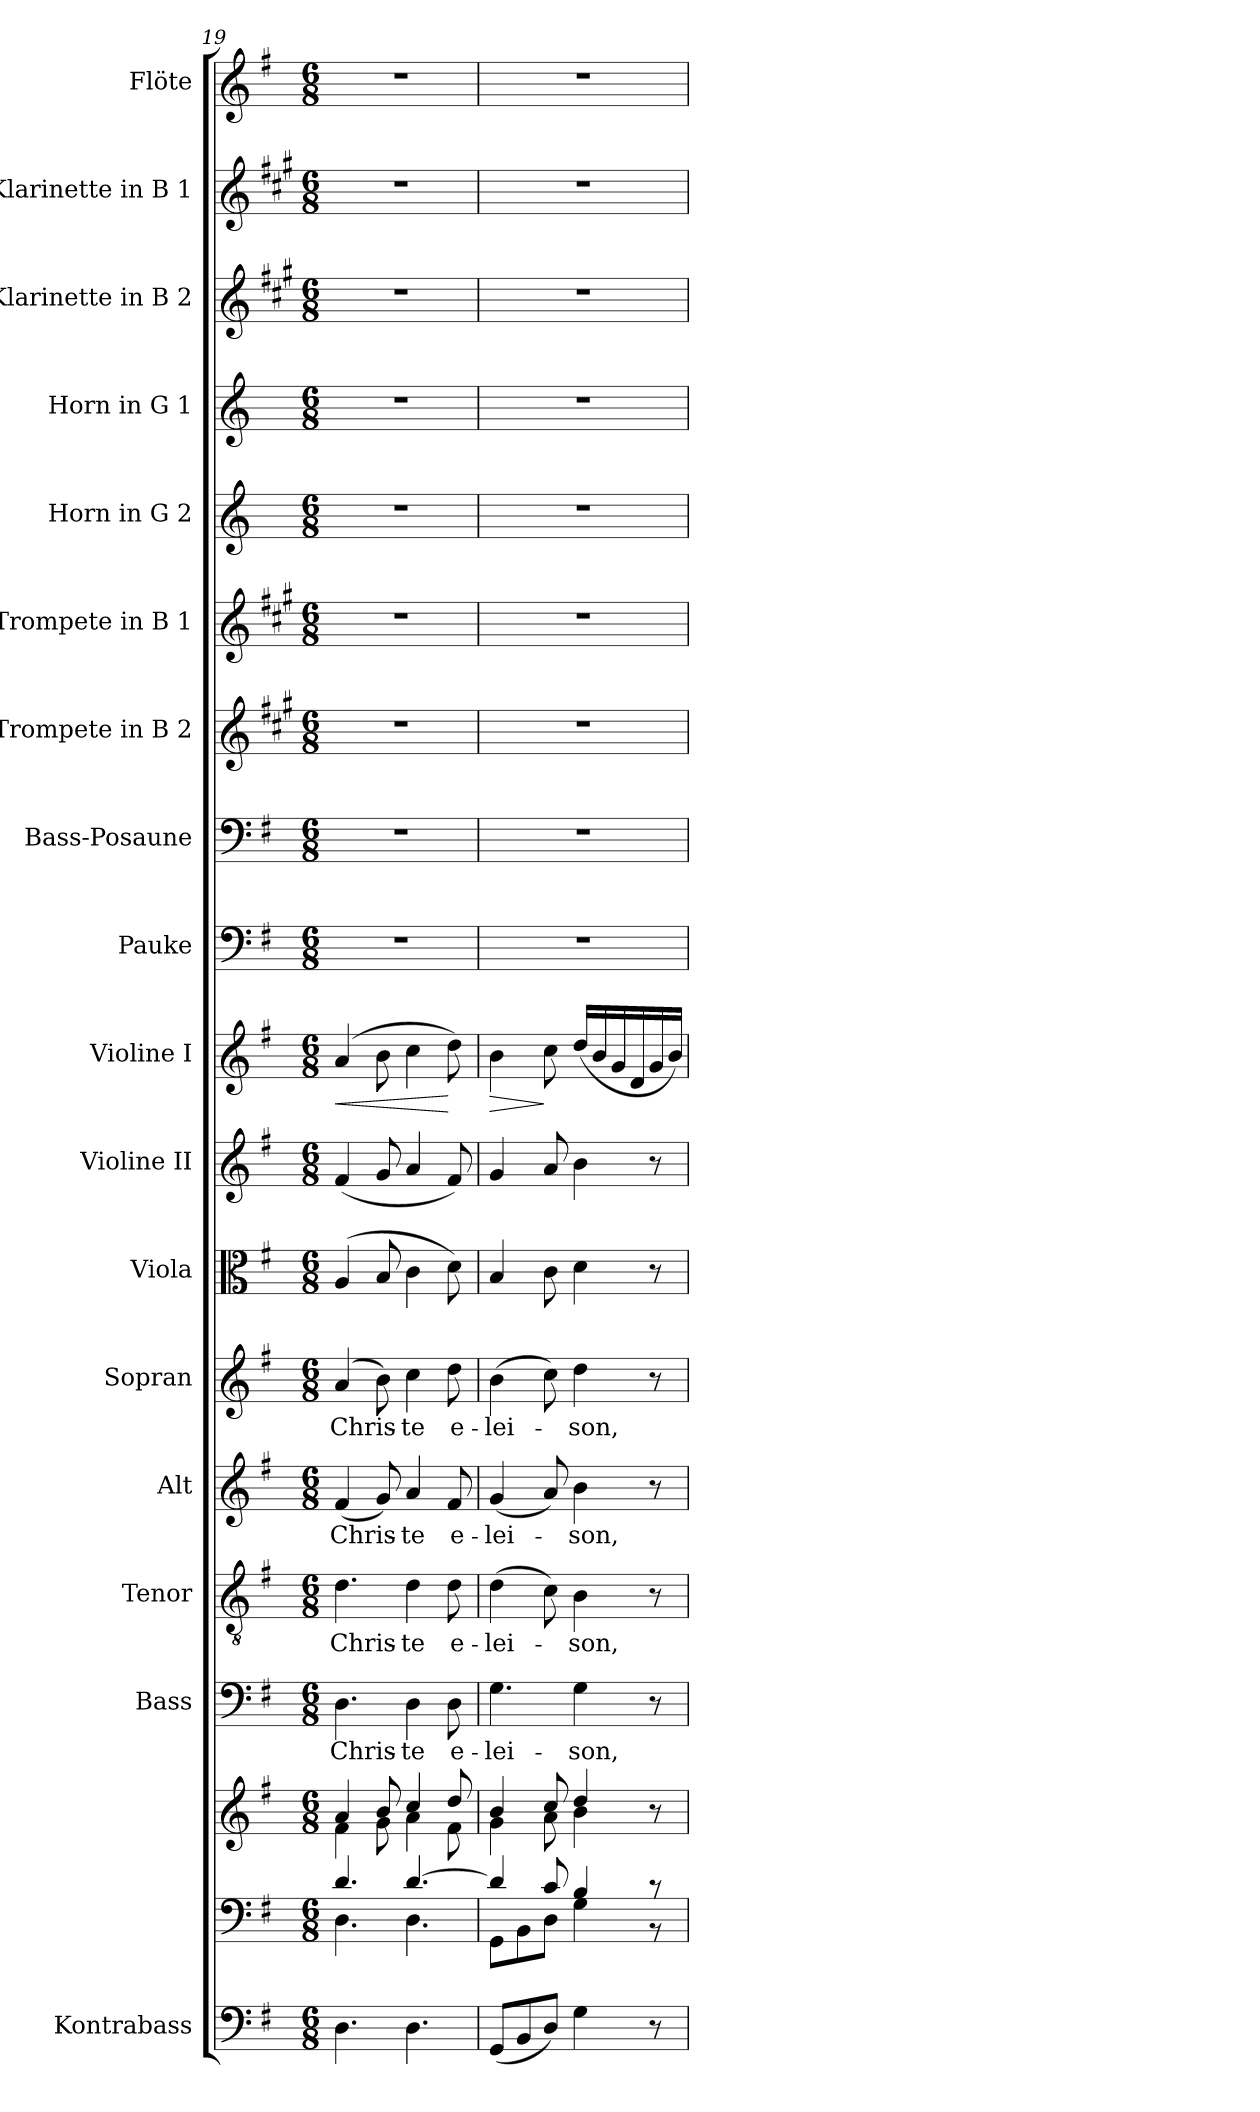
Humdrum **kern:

**kern	**kern	**kern	**kern	**text	**kern	**text	**kern	**text	**kern	**text	**kern	**kern	**kern	**dynam	**kern	**kern	**kern	**kern	**kern	**kern	**kern	**kern	**kern
*part18	*part17	*part17	*part16	*part16	*part15	*part15	*part14	*part14	*part13	*part13	*part12	*part11	*part10	*part10	*part9	*part8	*part7	*part6	*part5	*part4	*part3	*part2	*part1
*staff19	*staff18	*staff17	*staff16	*staff16	*staff15	*staff15	*staff14	*staff14	*staff13	*staff13	*staff12	*staff11	*staff10	*staff10	*staff9	*staff8	*staff7	*staff6	*staff5	*staff4	*staff3	*staff2	*staff1
*I"Kontrabass	*	*	*I"Bass	*	*I"Tenor	*	*I"Alt	*	*I"Sopran	*	*I"Viola	*I"Violine II	*I"Violine I	*	*I"Pauke	*I"Bass-Posaune	*I"Trompete in B 2	*I"Trompete in B 1	*I"Horn in G 2	*I"Horn in G 1	*I"Klarinette in B 2	*I"Klarinette in B 1	*I"Flöte
*I'Kb.	*	*	*I'B	*	*I'T	*	*I'A	*	*I'S	*	*I'Vla.	*I'Vl. II	*I'Vl. I	*	*I'Pk.	*I'B. Pos.	*	*	*I'Hrn. 2	*I'Hrn. 1	*	*	*I'Fl.
*clefF4	*clefF4	*clefG2	*clefF4	*	*clefGv2	*	*clefG2	*	*clefG2	*	*clefC3	*clefG2	*clefG2	*	*clefF4	*clefF4	*clefG2	*clefG2	*clefG2	*clefG2	*clefG2	*clefG2	*clefG2
*ITrd7c12	*	*	*	*	*	*	*	*	*	*	*	*	*	*	*	*	*ITrd1c2	*ITrd1c2	*ITrd3c5	*ITrd3c5	*ITrd1c2	*ITrd1c2	*
*k[f#]	*k[f#]	*k[f#]	*k[f#]	*	*k[f#]	*	*k[f#]	*	*k[f#]	*	*k[f#]	*k[f#]	*k[f#]	*	*k[f#]	*k[f#]	*k[f#]	*k[f#]	*k[f#]	*k[f#]	*k[f#]	*k[f#]	*k[f#]
*G:	*G:	*G:	*G:	*	*G:	*	*G:	*	*G:	*	*G:	*G:	*G:	*	*G:	*G:	*G:	*G:	*G:	*G:	*G:	*G:	*G:
*M6/8	*M6/8	*M6/8	*M6/8	*	*M6/8	*	*M6/8	*	*M6/8	*	*M6/8	*M6/8	*M6/8	*	*M6/8	*M6/8	*M6/8	*M6/8	*M6/8	*M6/8	*M6/8	*M6/8	*M6/8
=19	=19	=19	=19	=19	=19	=19	=19	=19	=19	=19	=19	=19	=19	=19	=19	=19	=19	=19	=19	=19	=19	=19	=19
*	*^	*^	*	*	*	*	*	*	*	*	*	*	*	*	*	*	*	*	*	*	*	*	*
!	!	!	!	!	!	!LO:LY:b	!	!LO:LY:b	!	!LO:LY:b	!	!LO:LY:b	!	!	!	!LO:HP:b	!	!	!	!	!	!	!	!	!
4.DD\	4.d/	4.D\	4a/	4f#\	4.D\	Chris-	4.d\	Chris-	(<4f#/	Chris-	(4a/	Chris-	(4A/	(<4f#/	(4a/	<	2.r	2.r	2.r	2.r	2.r	2.r	2.r	2.r	2.r
.	.	.	8b/	8g\	.	.	.	.	8g/)	.	8b\)	.	8B/	8g/	8b\	.	.	.	.	.	.	.	.	.	.
!	!	!	!	!	!	!LO:LY:b	!	!LO:LY:b	!	!LO:LY:b	!	!LO:LY:b	!	!	!	!	!	!	!	!	!	!	!	!	!
4.DD\	[>4.d/	4.D\	4cc/	4a\	4D\	-te	4d\	-te	4a/	-te	4cc\	-te	4c\	4a/	4cc\	.	.	.	.	.	.	.	.	.	.
!	!	!	!	!	!	!LO:LY:b	!	!LO:LY:b	!	!LO:LY:b	!	!LO:LY:b	!	!	!	!	!	!	!	!	!	!	!	!	!
.	.	.	8dd/	8f#\	8D\	e-	8d\	e-	8f#/	e-	8dd\	e-	8d\)	8f#/)	8dd\)	[	.	.	.	.	.	.	.	.	.
=20	=20	=20	=20	=20	=20	=20	=20	=20	=20	=20	=20	=20	=20	=20	=20	=20	=20	=20	=20	=20	=20	=20	=20	=20	=20
!	!	!	!	!	!	!LO:LY:b	!	!LO:LY:b	!	!LO:LY:b	!	!LO:LY:b	!	!	!	!LO:HP:b	!	!	!	!	!	!	!	!	!
(<8GGG/L	4d/]	8GG\L	4b/	4g\	4.G\	-lei-	(>4d\	-lei-	(<4g/	-lei-	(>4b\	-lei-	4B/	4g/	4b\	>	2.r	2.r	2.r	2.r	2.r	2.r	2.r	2.r	2.r
8BBB/	.	8BB\	.	.	.	.	.	.	.	.	.	.	.	.	.	.	.	.	.	.	.	.	.	.	.
8DD/J)	8c/	8D\J	8cc/	8a\	.	.	8c\)	.	8a/)	.	8cc\)	.	8c\	8a/	8cc\	]	.	.	.	.	.	.	.	.	.
!	!	!	!	!	!	!LO:LY:b	!	!LO:LY:b	!	!LO:LY:b	!	!LO:LY:b	!	!	!	!	!	!	!	!	!	!	!	!	!
4GG\	4B/	4G\	4dd/	4b\	4G\	-son,	4B\	-son,	4b\	-son,	4dd\	-son,	4d\	4b\	(<16dd/LL	.	.	.	.	.	.	.	.	.	.
.	.	.	.	.	.	.	.	.	.	.	.	.	.	.	16b/	.	.	.	.	.	.	.	.	.	.
.	.	.	.	.	.	.	.	.	.	.	.	.	.	.	16g/	.	.	.	.	.	.	.	.	.	.
.	.	.	.	.	.	.	.	.	.	.	.	.	.	.	16d/	.	.	.	.	.	.	.	.	.	.
8r	8r	8r	8r	8ryy	8r	.	8r	.	8r	.	8r	.	8r	8r	16g/	.	.	.	.	.	.	.	.	.	.
.	.	.	.	.	.	.	.	.	.	.	.	.	.	.	16b/JJ)	.	.	.	.	.	.	.	.	.	.
*	*v	*v	*	*	*	*	*	*	*	*	*	*	*	*	*	*	*	*	*	*	*	*	*	*	*
*	*	*v	*v	*	*	*	*	*	*	*	*	*	*	*	*	*	*	*	*	*	*	*	*	*
=	=	=	=	=	=	=	=	=	=	=	=	=	=	=	=	=	=	=	=	=	=	=	=
*-	*-	*-	*-	*-	*-	*-	*-	*-	*-	*-	*-	*-	*-	*-	*-	*-	*-	*-	*-	*-	*-	*-	*-
